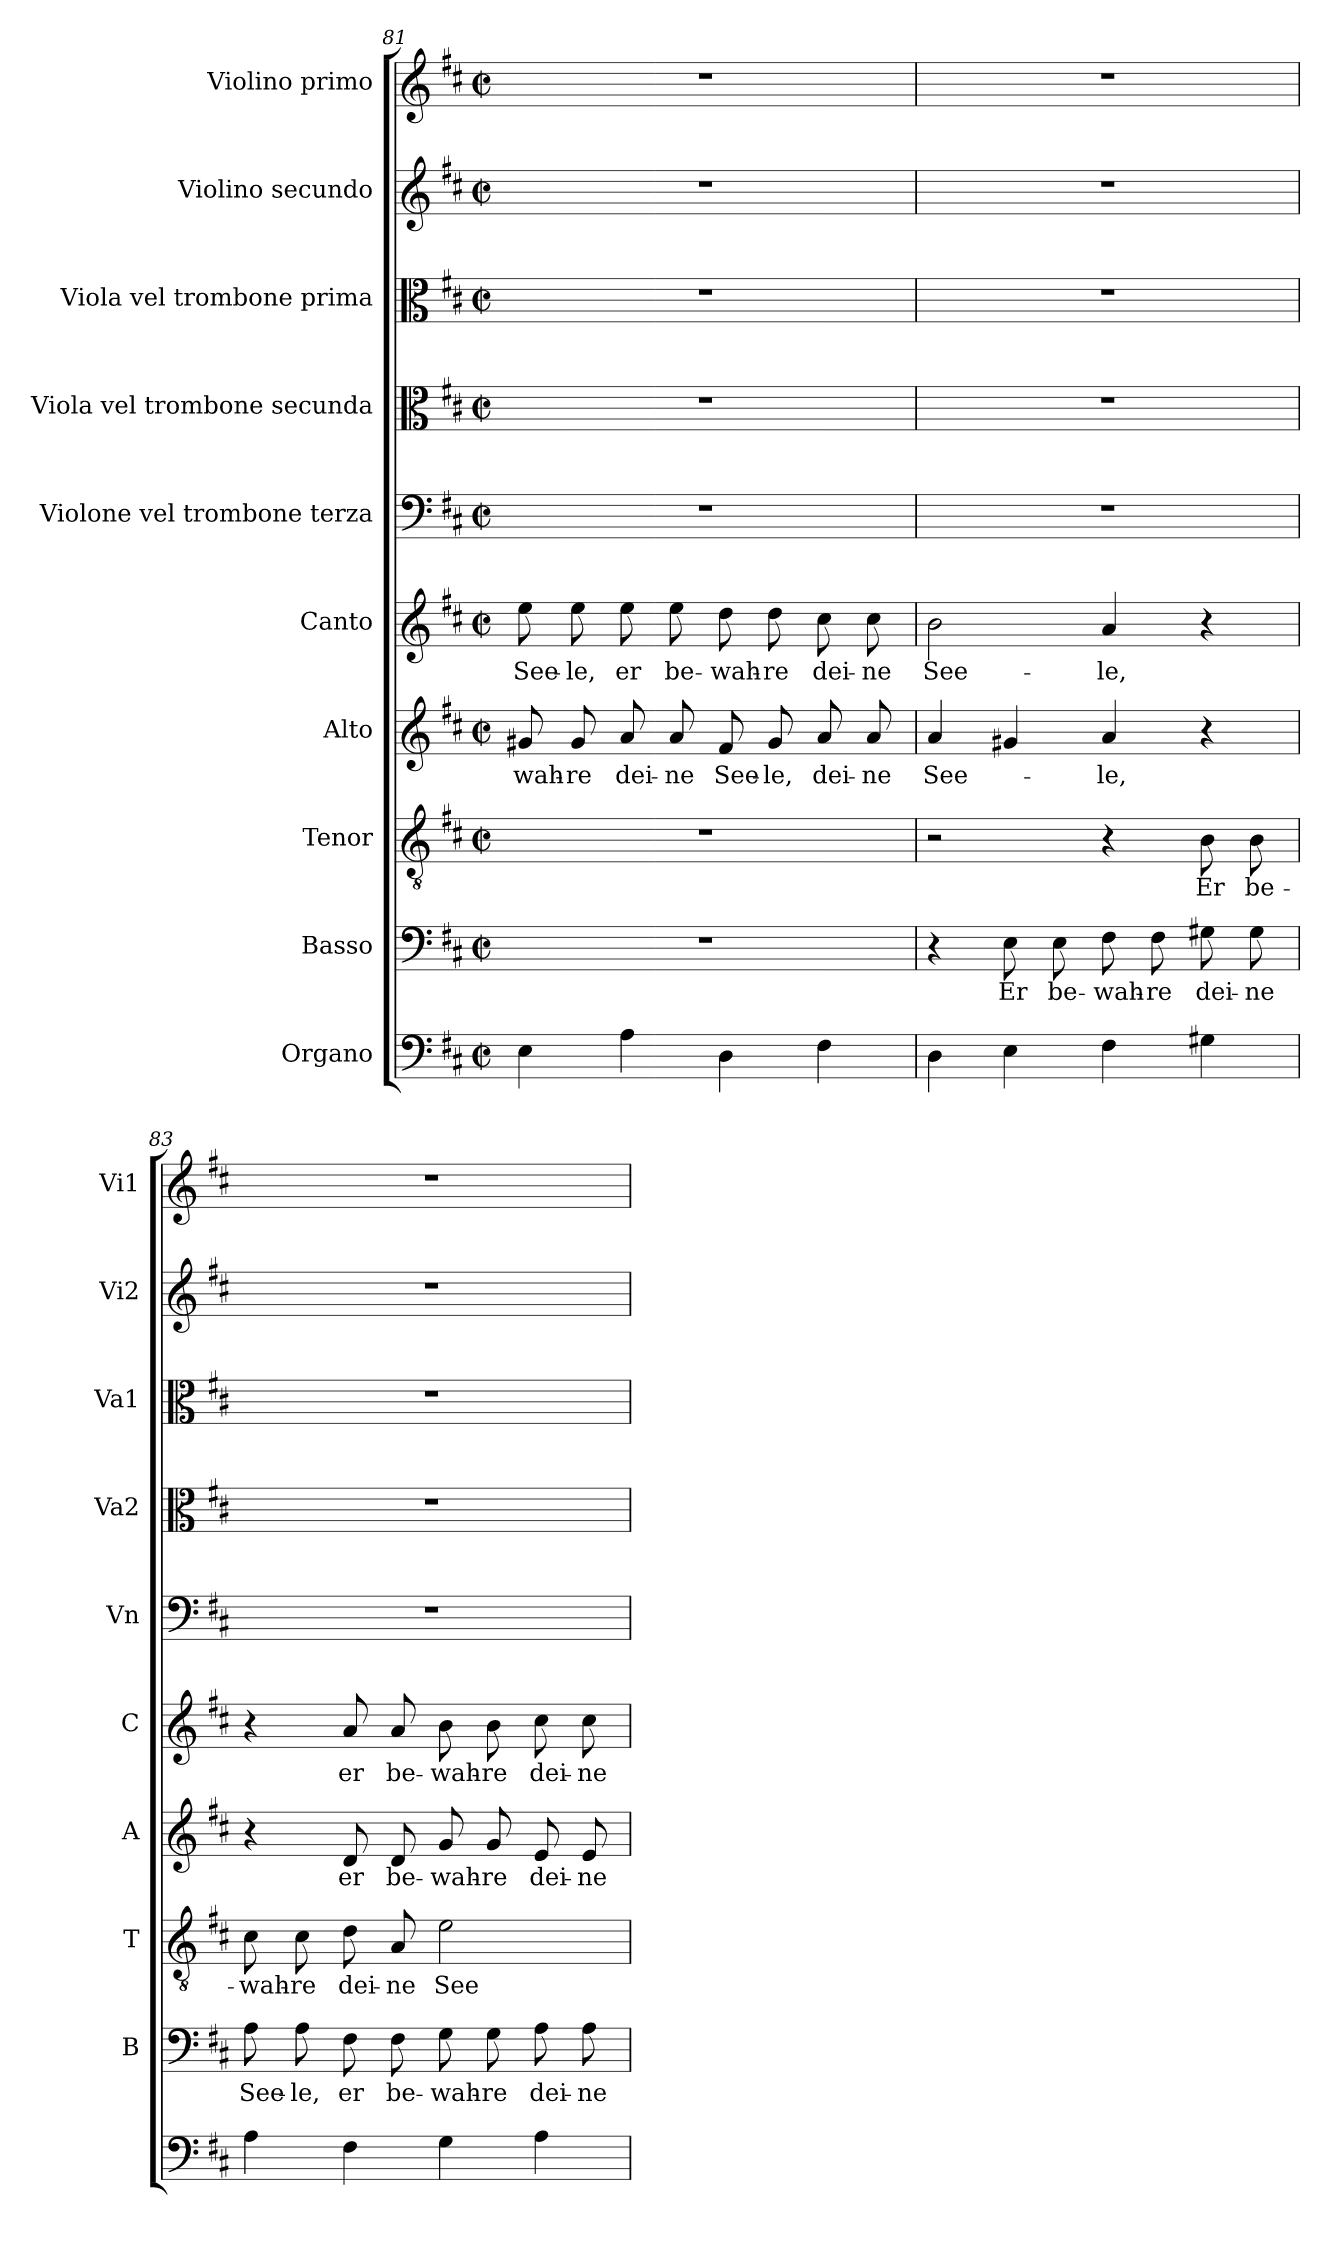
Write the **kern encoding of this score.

**kern	**kern	**text	**kern	**text	**kern	**text	**kern	**text	**kern	**kern	**kern	**kern	**kern
*part10	*part9	*part9	*part8	*part8	*part7	*part7	*part6	*part6	*part5	*part4	*part3	*part2	*part1
*staff10	*staff9	*staff9	*staff8	*staff8	*staff7	*staff7	*staff6	*staff6	*staff5	*staff4	*staff3	*staff2	*staff1
*I"Organo	*I"Basso	*	*I"Tenor	*	*I"Alto	*	*I"Canto	*	*I"Violone vel trombone  terza	*I"Viola vel trombone secunda	*I"Viola vel trombone prima	*I"Violino secundo	*I"Violino primo
*	*I'B	*	*I'T	*	*I'A	*	*I'C	*	*I'Vn	*I'Va2	*I'Va1	*I'Vi2	*I'Vi1
*clefF4	*clefF4	*	*clefGv2	*	*clefG2	*	*clefG2	*	*clefF4	*clefC3	*clefC3	*clefG2	*clefG2
*k[f#c#]	*k[f#c#]	*	*k[f#c#]	*	*k[f#c#]	*	*k[f#c#]	*	*k[f#c#]	*k[f#c#]	*k[f#c#]	*k[f#c#]	*k[f#c#]
*D:	*D:	*	*D:	*	*D:	*	*D:	*	*D:	*D:	*D:	*D:	*D:
*M2/2	*M2/2	*	*M2/2	*	*M2/2	*	*M2/2	*	*M2/2	*M2/2	*M2/2	*M2/2	*M2/2
*met(c|)	*met(c|)	*	*met(c|)	*	*met(c|)	*	*met(c|)	*	*met(c|)	*met(c|)	*met(c|)	*met(c|)	*met(c|)
=81	=81	=81	=81	=81	=81	=81	=81	=81	=81	=81	=81	=81	=81
!	!	!	!	!	!	!LO:LY:b	!	!	!	!	!	!	!
!	!	!	!	!	!	!	!	!LO:LY:b	!	!	!	!	!
4E\	1r	.	1r	.	8g#X/	-wah-	8ee\	See-	1r	1r	1r	1r	1r
!	!	!	!	!	!	!LO:LY:b	!	!	!	!	!	!	!
!	!	!	!	!	!	!	!	!LO:LY:b	!	!	!	!	!
.	.	.	.	.	8g#/	-re	8ee\	-le,	.	.	.	.	.
!	!	!	!	!	!	!LO:LY:b	!	!	!	!	!	!	!
!	!	!	!	!	!	!	!	!LO:LY:b	!	!	!	!	!
4A\	.	.	.	.	8a/	dei-	8ee\	er	.	.	.	.	.
!	!	!	!	!	!	!LO:LY:b	!	!	!	!	!	!	!
!	!	!	!	!	!	!	!	!LO:LY:b	!	!	!	!	!
.	.	.	.	.	8a/	-ne	8ee\	be-	.	.	.	.	.
!	!	!	!	!	!	!LO:LY:b	!	!	!	!	!	!	!
!	!	!	!	!	!	!	!	!LO:LY:b	!	!	!	!	!
4D\	.	.	.	.	8f#/	See-	8dd\	-wah-	.	.	.	.	.
!	!	!	!	!	!	!LO:LY:b	!	!	!	!	!	!	!
!	!	!	!	!	!	!	!	!LO:LY:b	!	!	!	!	!
.	.	.	.	.	8g#/	-le,	8dd\	-re	.	.	.	.	.
!	!	!	!	!	!	!LO:LY:b	!	!	!	!	!	!	!
!	!	!	!	!	!	!	!	!LO:LY:b	!	!	!	!	!
4F#\	.	.	.	.	8a/	dei-	8cc#\	dei-	.	.	.	.	.
!	!	!	!	!	!	!LO:LY:b	!	!	!	!	!	!	!
!	!	!	!	!	!	!	!	!LO:LY:b	!	!	!	!	!
.	.	.	.	.	8a/	-ne	8cc#\	-ne	.	.	.	.	.
=82	=82	=82	=82	=82	=82	=82	=82	=82	=82	=82	=82	=82	=82
!	!	!	!	!	!	!LO:LY:b	!	!	!	!	!	!	!
!	!	!	!	!	!	!	!	!LO:LY:b	!	!	!	!	!
4D\	4r	.	2r	.	4a/	See-	2b\	See-	1r	1r	1r	1r	1r
!	!	!LO:LY:b	!	!	!	!	!	!	!	!	!	!	!
4E\	8E\	Er	.	.	4g#X/	.	.	.	.	.	.	.	.
!	!	!LO:LY:b	!	!	!	!	!	!	!	!	!	!	!
.	8E\	be-	.	.	.	.	.	.	.	.	.	.	.
!	!	!LO:LY:b	!	!	!	!	!	!	!	!	!	!	!
!	!	!	!	!	!	!LO:LY:b	!	!	!	!	!	!	!
!	!	!	!	!	!	!	!	!LO:LY:b	!	!	!	!	!
4F#\	8F#\	-wah-	4r	.	4a/	-le,	4a/	-le,	.	.	.	.	.
!	!	!LO:LY:b	!	!	!	!	!	!	!	!	!	!	!
.	8F#\	-re	.	.	.	.	.	.	.	.	.	.	.
!	!	!LO:LY:b	!	!	!	!	!	!	!	!	!	!	!
!	!	!	!	!LO:LY:b	!	!	!	!	!	!	!	!	!
4G#X\	8G#X\	dei-	8B\	Er	4r	.	4r	.	.	.	.	.	.
!	!	!LO:LY:b	!	!	!	!	!	!	!	!	!	!	!
!	!	!	!	!LO:LY:b	!	!	!	!	!	!	!	!	!
.	8G#\	-ne	8B\	be-	.	.	.	.	.	.	.	.	.
!!LO:LB:g=z
=83	=83	=83	=83	=83	=83	=83	=83	=83	=83	=83	=83	=83	=83
!	!	!LO:LY:b	!	!	!	!	!	!	!	!	!	!	!
!	!	!	!	!LO:LY:b	!	!	!	!	!	!	!	!	!
4A\	8A\	See-	8c#\	-wah-	4r	.	4r	.	1r	1r	1r	1r	1r
!	!	!LO:LY:b	!	!	!	!	!	!	!	!	!	!	!
!	!	!	!	!LO:LY:b	!	!	!	!	!	!	!	!	!
.	8A\	-le,	8c#\	-re	.	.	.	.	.	.	.	.	.
!	!	!LO:LY:b	!	!	!	!	!	!	!	!	!	!	!
!	!	!	!	!LO:LY:b	!	!	!	!	!	!	!	!	!
!	!	!	!	!	!	!LO:LY:b	!	!	!	!	!	!	!
!	!	!	!	!	!	!	!	!LO:LY:b	!	!	!	!	!
4F#\	8F#\	er	8d\	dei-	8d/	er	8a/	er	.	.	.	.	.
!	!	!LO:LY:b	!	!	!	!	!	!	!	!	!	!	!
!	!	!	!	!LO:LY:b	!	!	!	!	!	!	!	!	!
!	!	!	!	!	!	!LO:LY:b	!	!	!	!	!	!	!
!	!	!	!	!	!	!	!	!LO:LY:b	!	!	!	!	!
.	8F#\	be-	8A/	-ne	8d/	be-	8a/	be-	.	.	.	.	.
!	!	!LO:LY:b	!	!	!	!	!	!	!	!	!	!	!
!	!	!	!	!LO:LY:b	!	!	!	!	!	!	!	!	!
!	!	!	!	!	!	!LO:LY:b	!	!	!	!	!	!	!
!	!	!	!	!	!	!	!	!LO:LY:b	!	!	!	!	!
4G\	8G\	-wah-	2e\	See-	8g/	-wah-	8b\	-wah-	.	.	.	.	.
!	!	!LO:LY:b	!	!	!	!	!	!	!	!	!	!	!
!	!	!	!	!	!	!LO:LY:b	!	!	!	!	!	!	!
!	!	!	!	!	!	!	!	!LO:LY:b	!	!	!	!	!
.	8G\	-re	.	.	8g/	-re	8b\	-re	.	.	.	.	.
!	!	!LO:LY:b	!	!	!	!	!	!	!	!	!	!	!
!	!	!	!	!	!	!LO:LY:b	!	!	!	!	!	!	!
!	!	!	!	!	!	!	!	!LO:LY:b	!	!	!	!	!
4A\	8A\	dei-	.	.	8e/	dei-	8cc#\	dei-	.	.	.	.	.
!	!	!LO:LY:b	!	!	!	!	!	!	!	!	!	!	!
!	!	!	!	!	!	!LO:LY:b	!	!	!	!	!	!	!
!	!	!	!	!	!	!	!	!LO:LY:b	!	!	!	!	!
.	8A\	-ne	.	.	8e/	-ne	8cc#\	-ne	.	.	.	.	.
=	=	=	=	=	=	=	=	=	=	=	=	=	=
*-	*-	*-	*-	*-	*-	*-	*-	*-	*-	*-	*-	*-	*-
